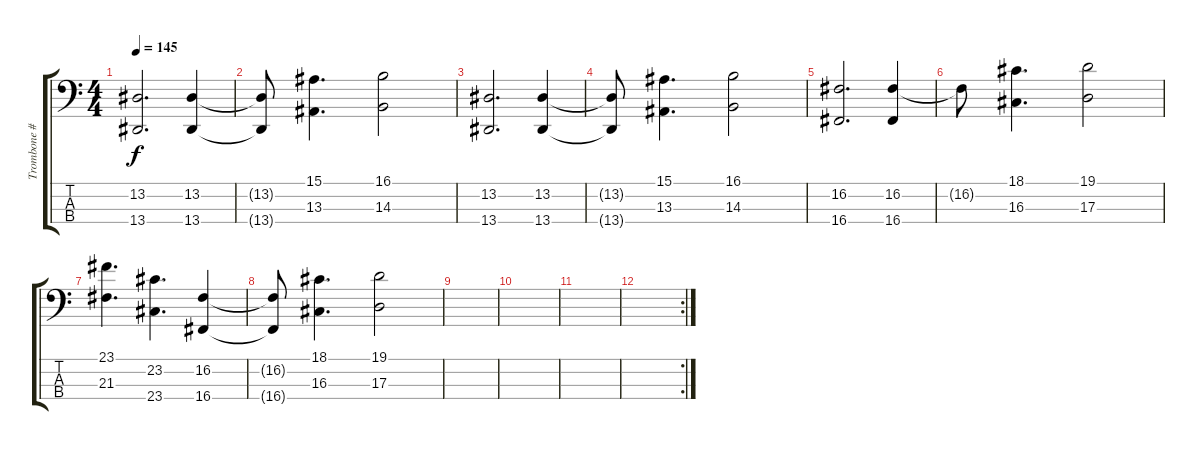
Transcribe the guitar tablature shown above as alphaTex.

\track ("Trombone #4" "Trombone #") {instrument trombone}
\staff {score tabs}
\tuning (G2 D2 A1 D1) {hide}
\ts (4 4)
\tempo 145
\clef f4
\ks c
(13.2 13.4).2{d dy f} (13.2 13.4).4 |
(13.2{t} 13.4{t}).8 (15.1 13.3).4{d} (16.1 14.3).2 |
(13.2 13.4).2{d} (13.2 13.4).4 |
(13.2{t} 13.4{t}).8 (15.1 13.3).4{d} (16.1 14.3).2 |
(16.2 16.4).2{d} (16.2 16.4).4 |
16.2{t}.8 (18.1 16.3).4{d} (19.1 17.3).2 |
(23.1 21.3).4{d} (23.2 23.4).4{d} (16.2 16.4).4 |
(16.2{t} 16.4{t}).8 (18.1 16.3).4{d} (19.1 17.3).2 |
|
|
|
\rc 2
